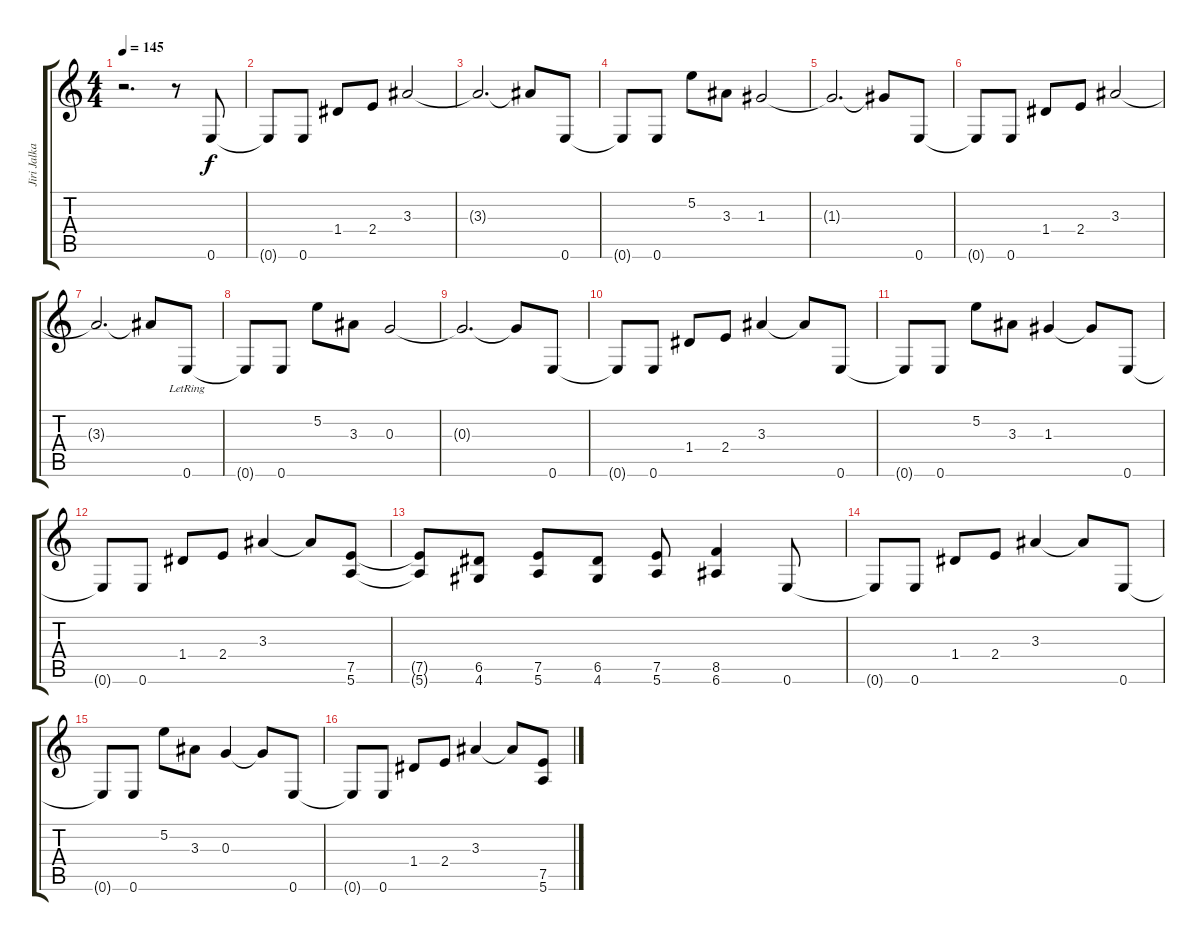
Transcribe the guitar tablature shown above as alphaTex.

\track ("Jiri Jalkanen" "Jiri Jalka") {instrument distortionguitar}
\staff {score tabs}
\tuning (E4 B3 G3 D3 A2 E2) {hide}
\ts (4 4)
\tempo 145
\clef g2
\ks c
r.2{d dy f instrument distortionguitar} r.8 0.6.8 |
0.6{t}.8 0.6.8 1.4.8 2.4.8 3.3.2 |
3.3{t}.2{d} 3.3{t}.8 0.6.8 |
0.6{t}.8 0.6.8 5.2.8 3.3.8 1.3.2 |
1.3{t}.2{d} 1.3{t}.8 0.6.8 |
0.6{t}.8 0.6.8 1.4.8 2.4.8 3.3.2 |
3.3{t}.2{d} 3.3{t}.8 0.6{lr}.8 |
0.6{t}.8 0.6.8 5.2.8 3.3.8 0.3.2 |
0.3{t}.2{d} 0.3{t}.8 0.6.8 |
0.6{t}.8 0.6.8 1.4.8 2.4.8 3.3.4 3.3{t}.8 0.6.8 |
0.6{t}.8 0.6.8 5.2.8 3.3.8 1.3.4 1.3{t}.8 0.6.8 |
0.6{t}.8 0.6.8 1.4.8 2.4.8 3.3.4 3.3{t}.8 (7.5 5.6).8 |
(7.5{t} 5.6{t}).8 (6.5 4.6).8 (7.5 5.6).8 (6.5 4.6).8 (7.5 5.6).8 (8.5 6.6).4 0.6.8 |
0.6{t}.8 0.6.8 1.4.8 2.4.8 3.3.4 3.3{t}.8 0.6.8 |
0.6{t}.8 0.6.8 5.2.8 3.3.8 0.3.4 0.3{t}.8 0.6.8 |
0.6{t}.8 0.6.8 1.4.8 2.4.8 3.3.4 3.3{t}.8 (7.5 5.6).8
